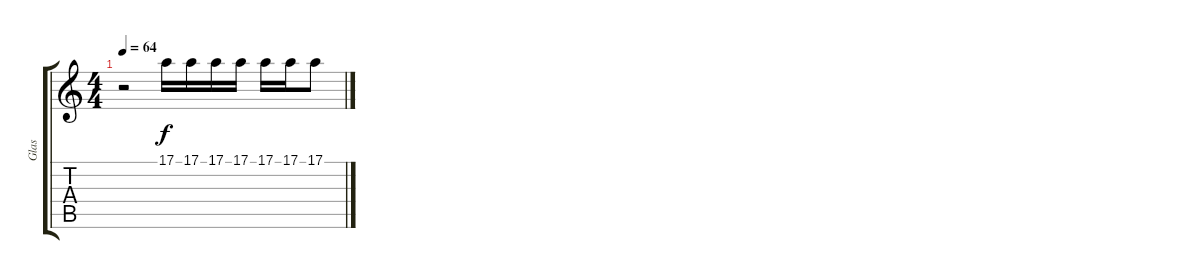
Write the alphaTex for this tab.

\track ("Glas" "Glas") {instrument violin}
\staff {score tabs}
\tuning (E4 B3 G3 D3 A2 E2) {hide}
\ts (4 4)
\tempo 64
\clef g2
\ks c
r.2{dy f} 17.1.16 17.1.16 17.1.16 17.1.16 17.1.16 17.1.16 17.1.8
